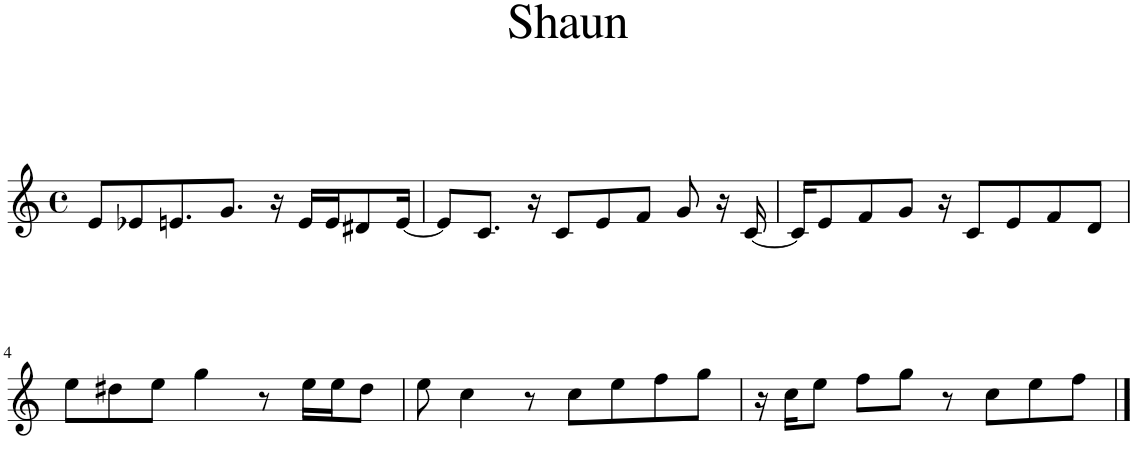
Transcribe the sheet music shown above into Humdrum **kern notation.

**kern	**kern
*part2	*part1
*staff2	*staff1
*I"Flute	*I"Banjo
*	*I'Bjo
*stria5	*
*clefG2	*clefG2
*	*Trd7c12
*k[]	*k[]
*M4/4	*M4/4
*met(c)	*met(c)
=1	=1
1r	8e/L
.	8e-X/
.	8.en/
.	8.g/J
.	16r
.	16e/LL
.	16e/J
.	8d#X/
.	[16e/Jk
=2	=2
1r	8e/L]
.	8.c/J
.	16r
.	8c/L
.	8e/
.	8f/J
.	8g/
.	16r
.	[16c/
=3	=3
1r	16c/KL]
.	8e/
.	8f/
.	8g/J
.	16r
.	8c/L
.	8e/
.	8f/
.	8d/J
!!LO:LB:g=z
=4	=4
8ee\L	1r
8dd#X\	.
8ee\J	.
4gg\	.
8r	.
16ee\LL	.
16ee\J	.
8dd#\J	.
=5	=5
8ee\	1r
4cc\	.
8r	.
8cc\L	.
8ee\	.
8ff\	.
8gg\J	.
=6	=6
16r	1r
16cc\KL	.
8ee\J	.
8ff\L	.
8gg\J	.
8r	.
8cc\L	.
8ee\	.
8ff\J	.
==	==
*-	*-
